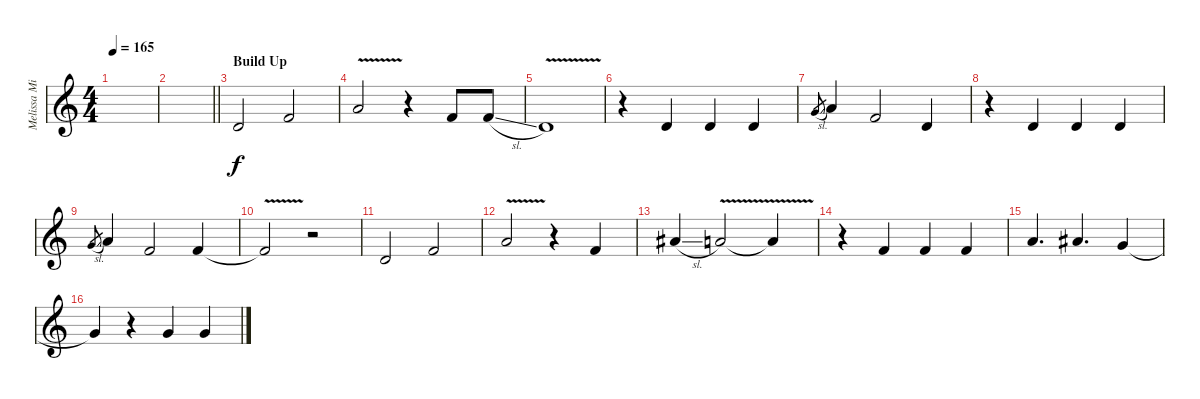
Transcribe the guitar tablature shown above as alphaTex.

\track ("Melissa Milke [Backup Vocals I]" "Melissa Mi") {instrument harmonica}
\staff {score}
\tuning (E4 B3 G3 D3 A2 E2) {hide}
\ts (4 4)
\tempo 165
\clef g2
\ks c
|
\barLineRight lightlight
|
\section ("" "Build Up")
3.2.2{volume 10 instrument fx7echoes} 1.1.2 |
5.1{v}.2 r.4 1.1.8 6.2{sl}.8 |
3.2{v}.1 |
r.4 3.2.4 3.2.4 3.2.4 |
3.1{sl}.8{gr} 5.1.4 1.1.2 3.2.4 |
r.4 3.2.4 3.2.4 3.2.4 |
3.1{sl}.8{gr} 5.1.4 1.1.2 1.1.4 |
1.1{v t}.2 r.2 |
3.2.2 1.1.2 |
5.1{v}.2 r.4 1.1.4 |
6.1{sl}.4 5.1{v}.2 5.1{t}.4 |
r.4 1.1.4 1.1.4 1.1.4 |
5.1.4{d} 6.1.4{d} 3.1.4 |
3.1{t}.4 r.4 3.1.4 3.1.4
